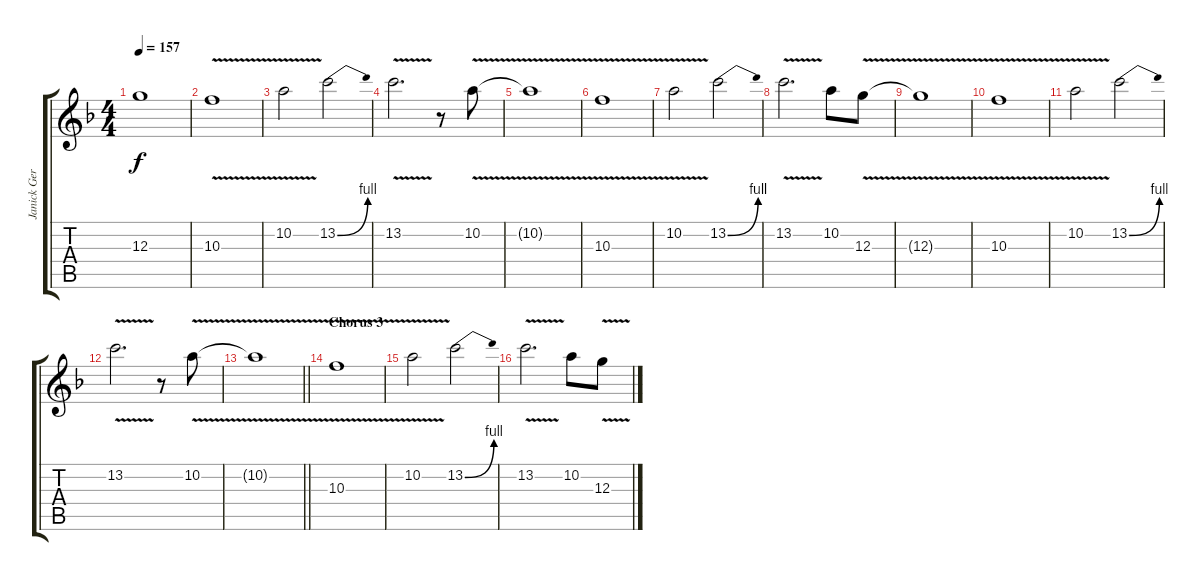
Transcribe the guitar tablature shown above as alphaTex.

\track ("Janick Gers" "Janick Ger") {instrument overdrivenguitar}
\staff {score tabs}
\tuning (E4 B3 G3 D3 A2 E2) {hide}
\ts (4 4)
\tempo 157
\clef g2
\ks f
12.3{t}.1{dy f} |
10.3{v}.1 |
10.2{v}.2 13.2{be (bend 0 0 60 4)}.2 |
13.2{v}.2{d} r.8 10.2{v}.8 |
10.2{t}.1 |
10.3{v}.1 |
10.2{v}.2 13.2{be (bend 0 0 60 4)}.2 |
13.2{v}.2{d} 10.2.8 12.3{v}.8 |
12.3{t}.1 |
10.3{v}.1 |
10.2{v}.2 13.2{be (bend 0 0 60 4)}.2 |
13.2{v}.2{d} r.8 10.2{v}.8 |
\barLineRight lightlight
10.2{t}.1 |
\section ("" "Chorus 3")
10.3{v}.1 |
10.2{v}.2 13.2{be (bend 0 0 60 4)}.2 |
13.2{v}.2{d} 10.2.8 12.3{v}.8
